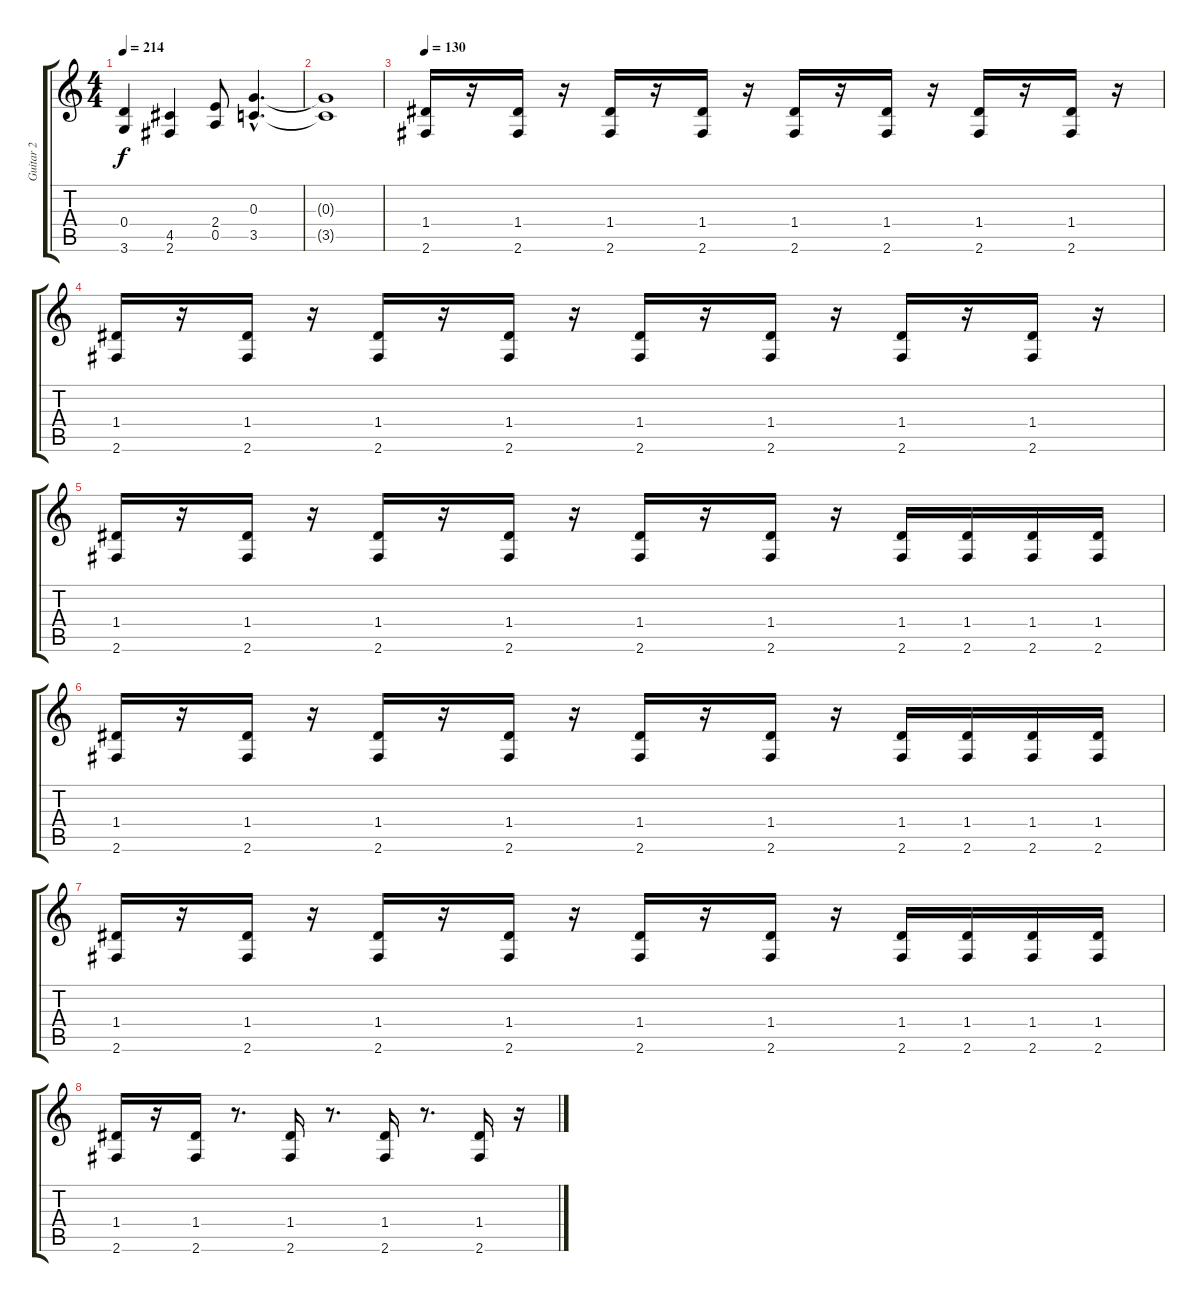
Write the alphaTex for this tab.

\track ("Guitar 2            " "Guitar 2  ") {instrument distortionguitar}
\staff {score tabs}
\tuning (E4 B3 G3 D3 A2 E2) {hide}
\ts (4 4)
\tempo 214
\clef g2
\ks c
(0.4 3.6).4{dy f} (4.5 2.6).4 (2.4 0.5).8 (0.3{hac} 3.5{hac}).4{d} |
(0.3{t} 3.5{t}).1 |
\tempo 130
(1.4 2.6).16 r.16 (1.4 2.6).16 r.16 (1.4 2.6).16 r.16 (1.4 2.6).16 r.16 (1.4 2.6).16 r.16 (1.4 2.6).16 r.16 (1.4 2.6).16 r.16 (1.4 2.6).16 r.16 |
(1.4 2.6).16 r.16 (1.4 2.6).16 r.16 (1.4 2.6).16 r.16 (1.4 2.6).16 r.16 (1.4 2.6).16 r.16 (1.4 2.6).16 r.16 (1.4 2.6).16 r.16 (1.4 2.6).16 r.16 |
(1.4 2.6).16 r.16 (1.4 2.6).16 r.16 (1.4 2.6).16 r.16 (1.4 2.6).16 r.16 (1.4 2.6).16 r.16 (1.4 2.6).16 r.16 (1.4 2.6).16 (1.4 2.6).16 (1.4 2.6).16 (1.4 2.6).16 |
(1.4 2.6).16 r.16 (1.4 2.6).16 r.16 (1.4 2.6).16 r.16 (1.4 2.6).16 r.16 (1.4 2.6).16 r.16 (1.4 2.6).16 r.16 (1.4 2.6).16 (1.4 2.6).16 (1.4 2.6).16 (1.4 2.6).16 |
(1.4 2.6).16 r.16 (1.4 2.6).16 r.16 (1.4 2.6).16 r.16 (1.4 2.6).16 r.16 (1.4 2.6).16 r.16 (1.4 2.6).16 r.16 (1.4 2.6).16 (1.4 2.6).16 (1.4 2.6).16 (1.4 2.6).16 |
(1.4 2.6).16 r.16 (1.4 2.6).16 r.8{d} (1.4 2.6).16 r.8{d} (1.4 2.6).16 r.8{d} (1.4 2.6).16 r.16
